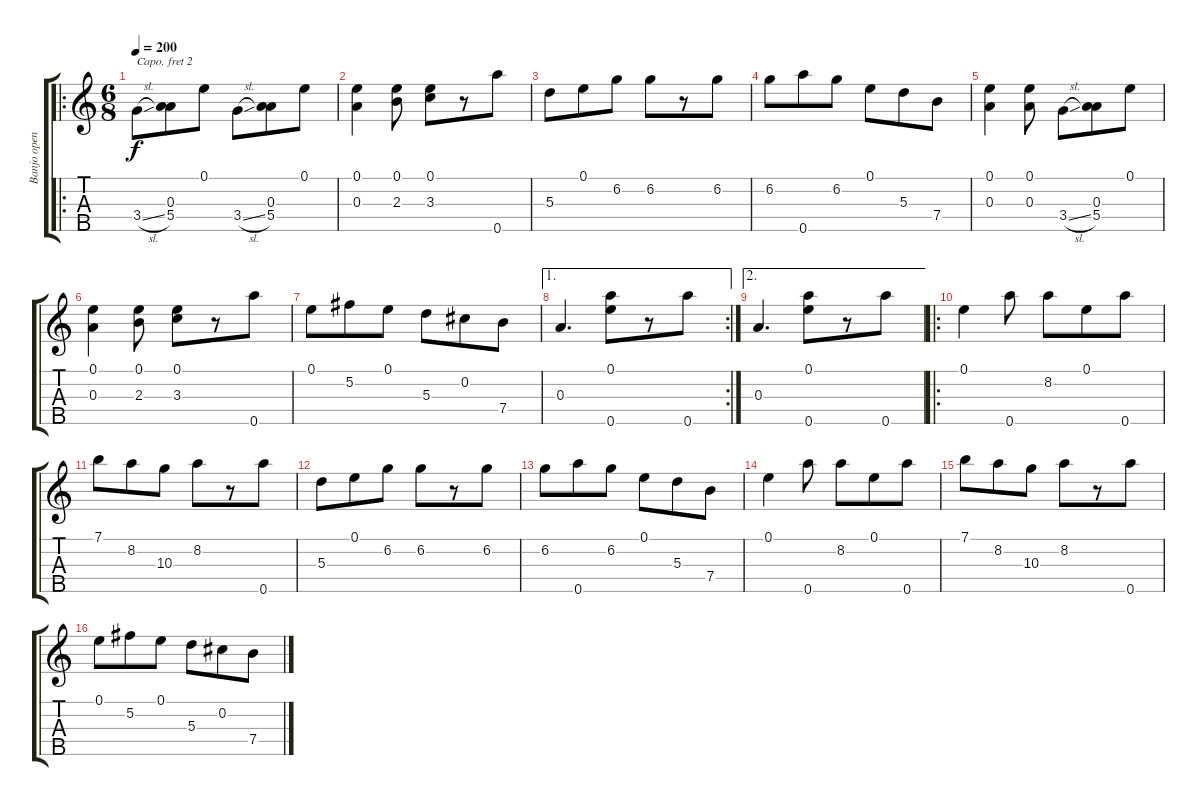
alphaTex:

\track ("Banjo open G" "Banjo open") {instrument banjo}
\staff {score tabs}
\capo 2
\tuning (D4 B3 G3 D3 G4) {hide}
\displaytranspose 12
\ro
\ts (6 8)
\tempo 200
\clef g2
\ks c
3.4{sl}.8{dy f instrument banjo} (0.3 5.4).8 0.1.8 3.4{sl}.8 (0.3 5.4).8 0.1.8 |
(0.1 0.3).4 (0.1 2.3).8 (0.1 3.3).8 r.8 0.5.8 |
5.3.8 0.1.8 6.2.8 6.2.8 r.8 6.2.8 |
6.2.8 0.5.8 6.2.8 0.1.8 5.3.8 7.4.8 |
(0.1 0.3).4 (0.1 0.3).8 3.4{sl}.8 (0.3 5.4).8 0.1.8 |
(0.1 0.3).4 (0.1 2.3).8 (0.1 3.3).8 r.8 0.5.8 |
0.1.8 5.2.8 0.1.8 5.3.8 0.2.8 7.4.8 |
\ae 1
\rc 2
0.3.4{d} (0.1 0.5).8 r.8 0.5.8 |
\ae 2
0.3.4{d} (0.1 0.5).8 r.8 0.5.8 |
\ro
0.1.4 0.5.8 8.2.8 0.1.8 0.5.8 |
7.1.8 8.2.8 10.3.8 8.2.8 r.8 0.5.8 |
5.3.8 0.1.8 6.2.8 6.2.8 r.8 6.2.8 |
6.2.8 0.5.8 6.2.8 0.1.8 5.3.8 7.4.8 |
0.1.4 0.5.8 8.2.8 0.1.8 0.5.8 |
7.1.8 8.2.8 10.3.8 8.2.8 r.8 0.5.8 |
0.1.8 5.2.8 0.1.8 5.3.8 0.2.8 7.4.8
